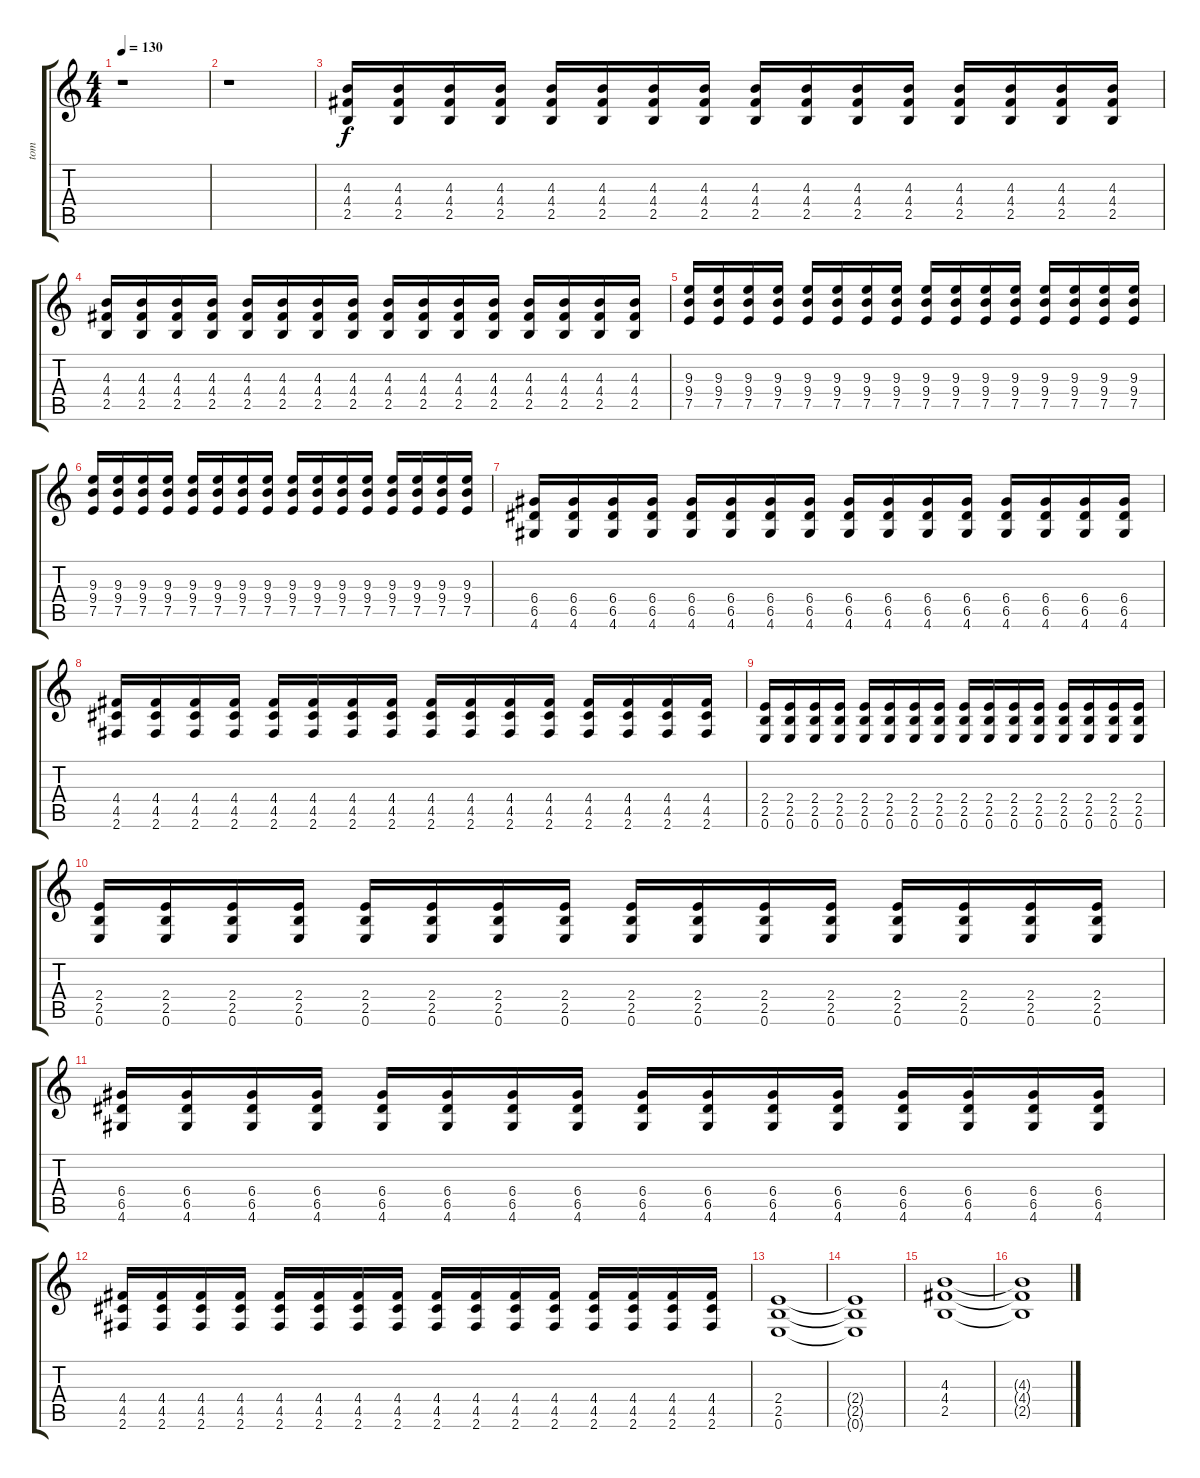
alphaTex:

\track ("tom" "tom") {instrument distortionguitar}
\staff {score tabs}
\tuning (E4 B3 G3 D3 A2 E2) {hide}
\ts (4 4)
\tempo 130
\clef g2
\ks c
r.1{dy f} |
r.1 |
(4.3 4.4 2.5).16 (4.3 4.4 2.5).16 (4.3 4.4 2.5).16 (4.3 4.4 2.5).16 (4.3 4.4 2.5).16 (4.3 4.4 2.5).16 (4.3 4.4 2.5).16 (4.3 4.4 2.5).16 (4.3 4.4 2.5).16 (4.3 4.4 2.5).16 (4.3 4.4 2.5).16 (4.3 4.4 2.5).16 (4.3 4.4 2.5).16 (4.3 4.4 2.5).16 (4.3 4.4 2.5).16 (4.3 4.4 2.5).16 |
(4.3 4.4 2.5).16 (4.3 4.4 2.5).16 (4.3 4.4 2.5).16 (4.3 4.4 2.5).16 (4.3 4.4 2.5).16 (4.3 4.4 2.5).16 (4.3 4.4 2.5).16 (4.3 4.4 2.5).16 (4.3 4.4 2.5).16 (4.3 4.4 2.5).16 (4.3 4.4 2.5).16 (4.3 4.4 2.5).16 (4.3 4.4 2.5).16 (4.3 4.4 2.5).16 (4.3 4.4 2.5).16 (4.3 4.4 2.5).16 |
(9.3 9.4 7.5).16 (9.3 9.4 7.5).16 (9.3 9.4 7.5).16 (9.3 9.4 7.5).16 (9.3 9.4 7.5).16 (9.3 9.4 7.5).16 (9.3 9.4 7.5).16 (9.3 9.4 7.5).16 (9.3 9.4 7.5).16 (9.3 9.4 7.5).16 (9.3 9.4 7.5).16 (9.3 9.4 7.5).16 (9.3 9.4 7.5).16 (9.3 9.4 7.5).16 (9.3 9.4 7.5).16 (9.3 9.4 7.5).16 |
(9.3 9.4 7.5).16 (9.3 9.4 7.5).16 (9.3 9.4 7.5).16 (9.3 9.4 7.5).16 (9.3 9.4 7.5).16 (9.3 9.4 7.5).16 (9.3 9.4 7.5).16 (9.3 9.4 7.5).16 (9.3 9.4 7.5).16 (9.3 9.4 7.5).16 (9.3 9.4 7.5).16 (9.3 9.4 7.5).16 (9.3 9.4 7.5).16 (9.3 9.4 7.5).16 (9.3 9.4 7.5).16 (9.3 9.4 7.5).16 |
(6.4 6.5 4.6).16 (6.4 6.5 4.6).16 (6.4 6.5 4.6).16 (6.4 6.5 4.6).16 (6.4 6.5 4.6).16 (6.4 6.5 4.6).16 (6.4 6.5 4.6).16 (6.4 6.5 4.6).16 (6.4 6.5 4.6).16 (6.4 6.5 4.6).16 (6.4 6.5 4.6).16 (6.4 6.5 4.6).16 (6.4 6.5 4.6).16 (6.4 6.5 4.6).16 (6.4 6.5 4.6).16 (6.4 6.5 4.6).16 |
(4.4 4.5 2.6).16 (4.4 4.5 2.6).16 (4.4 4.5 2.6).16 (4.4 4.5 2.6).16 (4.4 4.5 2.6).16 (4.4 4.5 2.6).16 (4.4 4.5 2.6).16 (4.4 4.5 2.6).16 (4.4 4.5 2.6).16 (4.4 4.5 2.6).16 (4.4 4.5 2.6).16 (4.4 4.5 2.6).16 (4.4 4.5 2.6).16 (4.4 4.5 2.6).16 (4.4 4.5 2.6).16 (4.4 4.5 2.6).16 |
(2.4 2.5 0.6).16 (2.4 2.5 0.6).16 (2.4 2.5 0.6).16 (2.4 2.5 0.6).16 (2.4 2.5 0.6).16 (2.4 2.5 0.6).16 (2.4 2.5 0.6).16 (2.4 2.5 0.6).16 (2.4 2.5 0.6).16 (2.4 2.5 0.6).16 (2.4 2.5 0.6).16 (2.4 2.5 0.6).16 (2.4 2.5 0.6).16 (2.4 2.5 0.6).16 (2.4 2.5 0.6).16 (2.4 2.5 0.6).16 |
(2.4 2.5 0.6).16 (2.4 2.5 0.6).16 (2.4 2.5 0.6).16 (2.4 2.5 0.6).16 (2.4 2.5 0.6).16 (2.4 2.5 0.6).16 (2.4 2.5 0.6).16 (2.4 2.5 0.6).16 (2.4 2.5 0.6).16 (2.4 2.5 0.6).16 (2.4 2.5 0.6).16 (2.4 2.5 0.6).16 (2.4 2.5 0.6).16 (2.4 2.5 0.6).16 (2.4 2.5 0.6).16 (2.4 2.5 0.6).16 |
(6.4 6.5 4.6).16 (6.4 6.5 4.6).16 (6.4 6.5 4.6).16 (6.4 6.5 4.6).16 (6.4 6.5 4.6).16 (6.4 6.5 4.6).16 (6.4 6.5 4.6).16 (6.4 6.5 4.6).16 (6.4 6.5 4.6).16 (6.4 6.5 4.6).16 (6.4 6.5 4.6).16 (6.4 6.5 4.6).16 (6.4 6.5 4.6).16 (6.4 6.5 4.6).16 (6.4 6.5 4.6).16 (6.4 6.5 4.6).16 |
(4.4 4.5 2.6).16 (4.4 4.5 2.6).16 (4.4 4.5 2.6).16 (4.4 4.5 2.6).16 (4.4 4.5 2.6).16 (4.4 4.5 2.6).16 (4.4 4.5 2.6).16 (4.4 4.5 2.6).16 (4.4 4.5 2.6).16 (4.4 4.5 2.6).16 (4.4 4.5 2.6).16 (4.4 4.5 2.6).16 (4.4 4.5 2.6).16 (4.4 4.5 2.6).16 (4.4 4.5 2.6).16 (4.4 4.5 2.6).16 |
(2.4 2.5 0.6).1 |
(2.4{t} 2.5{t} 0.6{t}).1 |
(4.3 4.4 2.5).1 |
(4.3{t} 4.4{t} 2.5{t}).1
